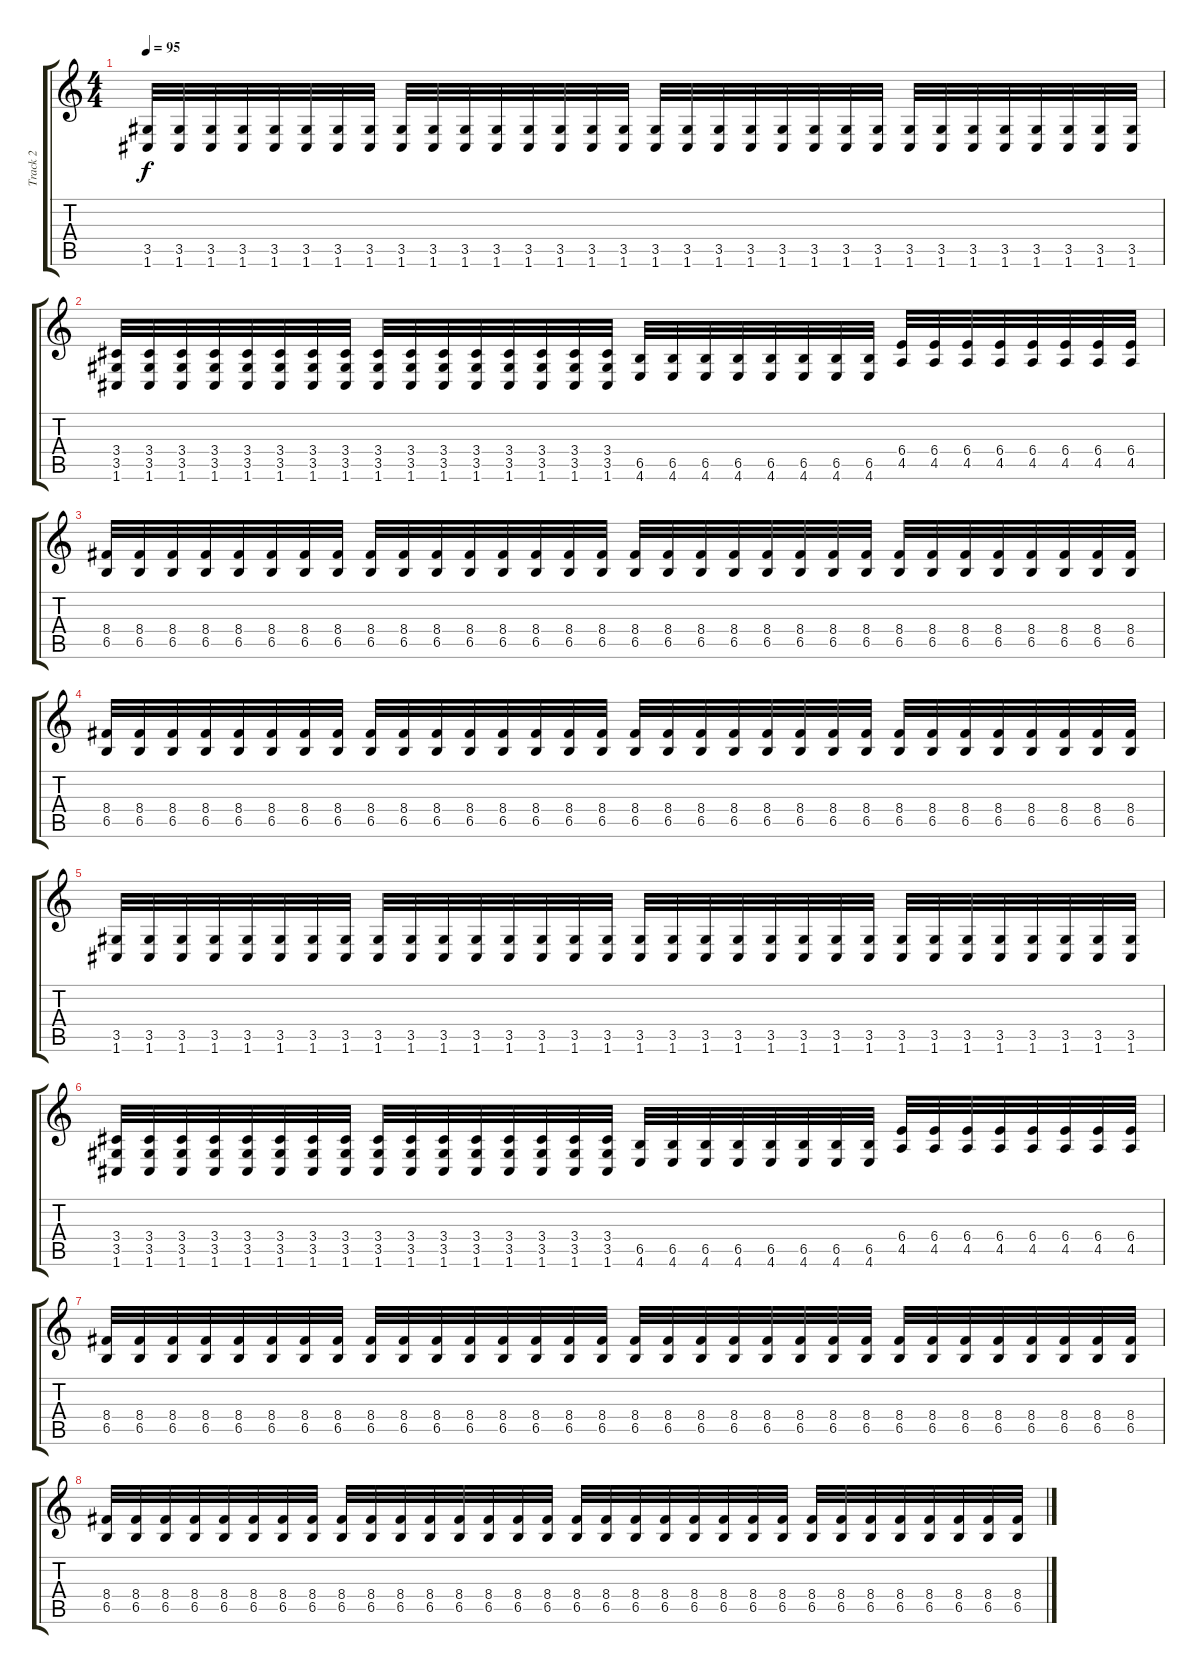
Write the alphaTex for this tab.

\track ("Track 2" "Track 2") {instrument distortionguitar}
\staff {score tabs}
\tuning (C4 G3 Eb3 Bb2 F2 C2) {hide}
\ts (4 4)
\tempo 95
\clef g2
\ks c
(3.5 1.6).32{dy f} (3.5 1.6).32 (3.5 1.6).32 (3.5 1.6).32 (3.5 1.6).32 (3.5 1.6).32 (3.5 1.6).32 (3.5 1.6).32 (3.5 1.6).32 (3.5 1.6).32 (3.5 1.6).32 (3.5 1.6).32 (3.5 1.6).32 (3.5 1.6).32 (3.5 1.6).32 (3.5 1.6).32 (3.5 1.6).32 (3.5 1.6).32 (3.5 1.6).32 (3.5 1.6).32 (3.5 1.6).32 (3.5 1.6).32 (3.5 1.6).32 (3.5 1.6).32 (3.5 1.6).32 (3.5 1.6).32 (3.5 1.6).32 (3.5 1.6).32 (3.5 1.6).32 (3.5 1.6).32 (3.5 1.6).32 (3.5 1.6).32 |
(3.4 3.5 1.6).32 (3.4 3.5 1.6).32 (3.4 3.5 1.6).32 (3.4 3.5 1.6).32 (3.4 3.5 1.6).32 (3.4 3.5 1.6).32 (3.4 3.5 1.6).32 (3.4 3.5 1.6).32 (3.4 3.5 1.6).32 (3.4 3.5 1.6).32 (3.4 3.5 1.6).32 (3.4 3.5 1.6).32 (3.4 3.5 1.6).32 (3.4 3.5 1.6).32 (3.4 3.5 1.6).32 (3.4 3.5 1.6).32 (6.5 4.6).32 (6.5 4.6).32 (6.5 4.6).32 (6.5 4.6).32 (6.5 4.6).32 (6.5 4.6).32 (6.5 4.6).32 (6.5 4.6).32 (6.4 4.5).32 (6.4 4.5).32 (6.4 4.5).32 (6.4 4.5).32 (6.4 4.5).32 (6.4 4.5).32 (6.4 4.5).32 (6.4 4.5).32 |
(8.4 6.5).32 (8.4 6.5).32 (8.4 6.5).32 (8.4 6.5).32 (8.4 6.5).32 (8.4 6.5).32 (8.4 6.5).32 (8.4 6.5).32 (8.4 6.5).32 (8.4 6.5).32 (8.4 6.5).32 (8.4 6.5).32 (8.4 6.5).32 (8.4 6.5).32 (8.4 6.5).32 (8.4 6.5).32 (8.4 6.5).32 (8.4 6.5).32 (8.4 6.5).32 (8.4 6.5).32 (8.4 6.5).32 (8.4 6.5).32 (8.4 6.5).32 (8.4 6.5).32 (8.4 6.5).32 (8.4 6.5).32 (8.4 6.5).32 (8.4 6.5).32 (8.4 6.5).32 (8.4 6.5).32 (8.4 6.5).32 (8.4 6.5).32 |
(8.4 6.5).32 (8.4 6.5).32 (8.4 6.5).32 (8.4 6.5).32 (8.4 6.5).32 (8.4 6.5).32 (8.4 6.5).32 (8.4 6.5).32 (8.4 6.5).32 (8.4 6.5).32 (8.4 6.5).32 (8.4 6.5).32 (8.4 6.5).32 (8.4 6.5).32 (8.4 6.5).32 (8.4 6.5).32 (8.4 6.5).32 (8.4 6.5).32 (8.4 6.5).32 (8.4 6.5).32 (8.4 6.5).32 (8.4 6.5).32 (8.4 6.5).32 (8.4 6.5).32 (8.4 6.5).32 (8.4 6.5).32 (8.4 6.5).32 (8.4 6.5).32 (8.4 6.5).32 (8.4 6.5).32 (8.4 6.5).32 (8.4 6.5).32 |
(3.5 1.6).32 (3.5 1.6).32 (3.5 1.6).32 (3.5 1.6).32 (3.5 1.6).32 (3.5 1.6).32 (3.5 1.6).32 (3.5 1.6).32 (3.5 1.6).32 (3.5 1.6).32 (3.5 1.6).32 (3.5 1.6).32 (3.5 1.6).32 (3.5 1.6).32 (3.5 1.6).32 (3.5 1.6).32 (3.5 1.6).32 (3.5 1.6).32 (3.5 1.6).32 (3.5 1.6).32 (3.5 1.6).32 (3.5 1.6).32 (3.5 1.6).32 (3.5 1.6).32 (3.5 1.6).32 (3.5 1.6).32 (3.5 1.6).32 (3.5 1.6).32 (3.5 1.6).32 (3.5 1.6).32 (3.5 1.6).32 (3.5 1.6).32 |
(3.4 3.5 1.6).32 (3.4 3.5 1.6).32 (3.4 3.5 1.6).32 (3.4 3.5 1.6).32 (3.4 3.5 1.6).32 (3.4 3.5 1.6).32 (3.4 3.5 1.6).32 (3.4 3.5 1.6).32 (3.4 3.5 1.6).32 (3.4 3.5 1.6).32 (3.4 3.5 1.6).32 (3.4 3.5 1.6).32 (3.4 3.5 1.6).32 (3.4 3.5 1.6).32 (3.4 3.5 1.6).32 (3.4 3.5 1.6).32 (6.5 4.6).32 (6.5 4.6).32 (6.5 4.6).32 (6.5 4.6).32 (6.5 4.6).32 (6.5 4.6).32 (6.5 4.6).32 (6.5 4.6).32 (6.4 4.5).32 (6.4 4.5).32 (6.4 4.5).32 (6.4 4.5).32 (6.4 4.5).32 (6.4 4.5).32 (6.4 4.5).32 (6.4 4.5).32 |
(8.4 6.5).32 (8.4 6.5).32 (8.4 6.5).32 (8.4 6.5).32 (8.4 6.5).32 (8.4 6.5).32 (8.4 6.5).32 (8.4 6.5).32 (8.4 6.5).32 (8.4 6.5).32 (8.4 6.5).32 (8.4 6.5).32 (8.4 6.5).32 (8.4 6.5).32 (8.4 6.5).32 (8.4 6.5).32 (8.4 6.5).32 (8.4 6.5).32 (8.4 6.5).32 (8.4 6.5).32 (8.4 6.5).32 (8.4 6.5).32 (8.4 6.5).32 (8.4 6.5).32 (8.4 6.5).32 (8.4 6.5).32 (8.4 6.5).32 (8.4 6.5).32 (8.4 6.5).32 (8.4 6.5).32 (8.4 6.5).32 (8.4 6.5).32 |
(8.4 6.5).32 (8.4 6.5).32 (8.4 6.5).32 (8.4 6.5).32 (8.4 6.5).32 (8.4 6.5).32 (8.4 6.5).32 (8.4 6.5).32 (8.4 6.5).32 (8.4 6.5).32 (8.4 6.5).32 (8.4 6.5).32 (8.4 6.5).32 (8.4 6.5).32 (8.4 6.5).32 (8.4 6.5).32 (8.4 6.5).32 (8.4 6.5).32 (8.4 6.5).32 (8.4 6.5).32 (8.4 6.5).32 (8.4 6.5).32 (8.4 6.5).32 (8.4 6.5).32 (8.4 6.5).32 (8.4 6.5).32 (8.4 6.5).32 (8.4 6.5).32 (8.4 6.5).32 (8.4 6.5).32 (8.4 6.5).32 (8.4 6.5).32
